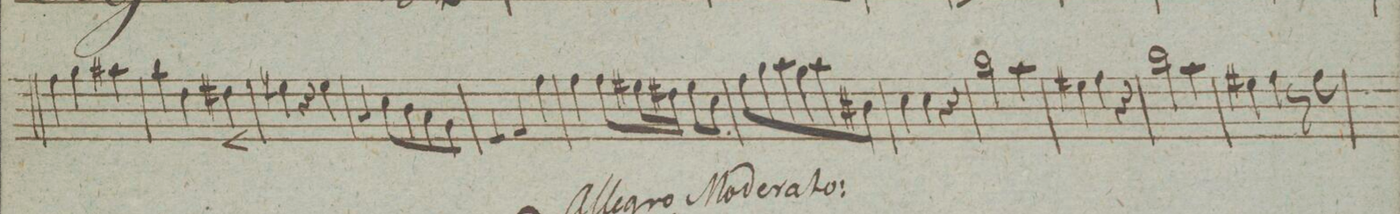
**kern	**dynam
*I"Fagoto 1mo	*
*clefF4	*
*k[]	*
*M3/4	*
4A\	.
4B\	.
4c#X\	.
=10	=10
4d\	.
4F\	.
4F#X\	<[
=11	=11
4Gn\	.
4r	.
4G\	.
=12	=12
4C/	.
8E\L	.
8D\	.
8C\	.
8BB\J	.
=13	=13
4GG/	.
4AA/	.
4A\	.
=14	=14
4A\	.
8A\L	.
16G#X\L	.
16F#X\JJ	.
8G#\L	.
8E\J	.
=15	=15
8A\L	.
8B\	.
8c\	.
8B\	.
8c\	.
8D#X\J	.
=16	=16
4E\	.
4E\	.
4r	.
=17	=17
2d\	.
4c\	.
=18	=18
4G#X\	.
4A\	.
4r	.
=19	=19
2d\	.
4c\	.
=20	=20
4G#X\	.
4A\	.
8r	.
8A\	.
=21	=21
*-	*-
